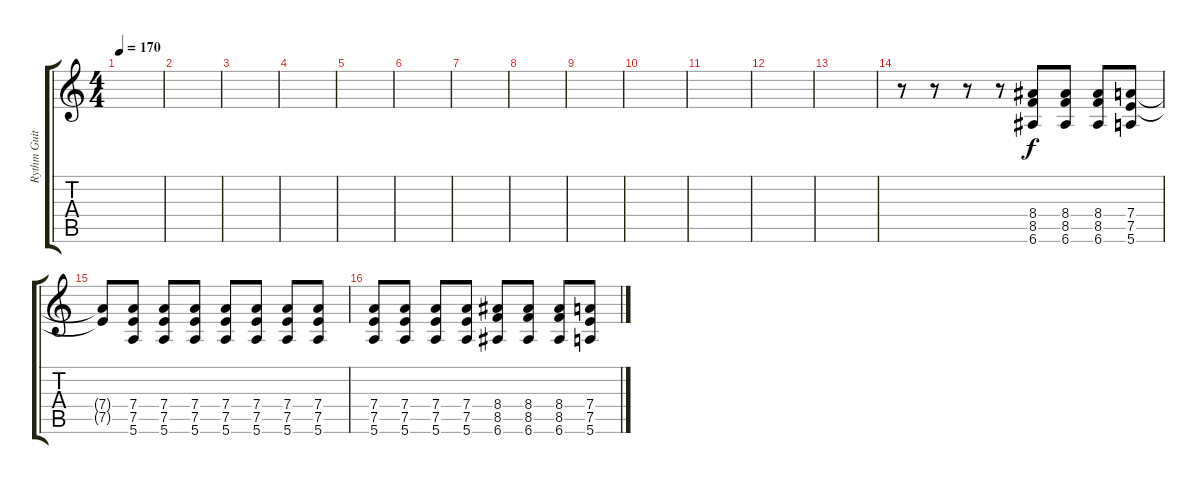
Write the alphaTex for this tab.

\track ("Rythm Guitar (Breiti)" "Rythm Guit") {instrument overdrivenguitar}
\staff {score tabs}
\tuning (E4 B3 G3 D3 A2 E2) {hide}
\ts (4 4)
\tempo 170
\clef g2
\ks c
|
|
|
|
|
|
|
|
|
|
|
|
|
r.8 r.8 r.8 r.8 (8.4 8.5 6.6).8 (8.4 8.5 6.6).8 (8.4 8.5 6.6).8 (7.4 7.5 5.6).8 |
(7.4{t} 7.5{t}).8 (7.4 7.5 5.6).8 (7.4 7.5 5.6).8 (7.4 7.5 5.6).8 (7.4 7.5 5.6).8 (7.4 7.5 5.6).8 (7.4 7.5 5.6).8 (7.4 7.5 5.6).8 |
(7.4 7.5 5.6).8 (7.4 7.5 5.6).8 (7.4 7.5 5.6).8 (7.4 7.5 5.6).8 (8.4 8.5 6.6).8 (8.4 8.5 6.6).8 (8.4 8.5 6.6).8 (7.4 7.5 5.6).8
